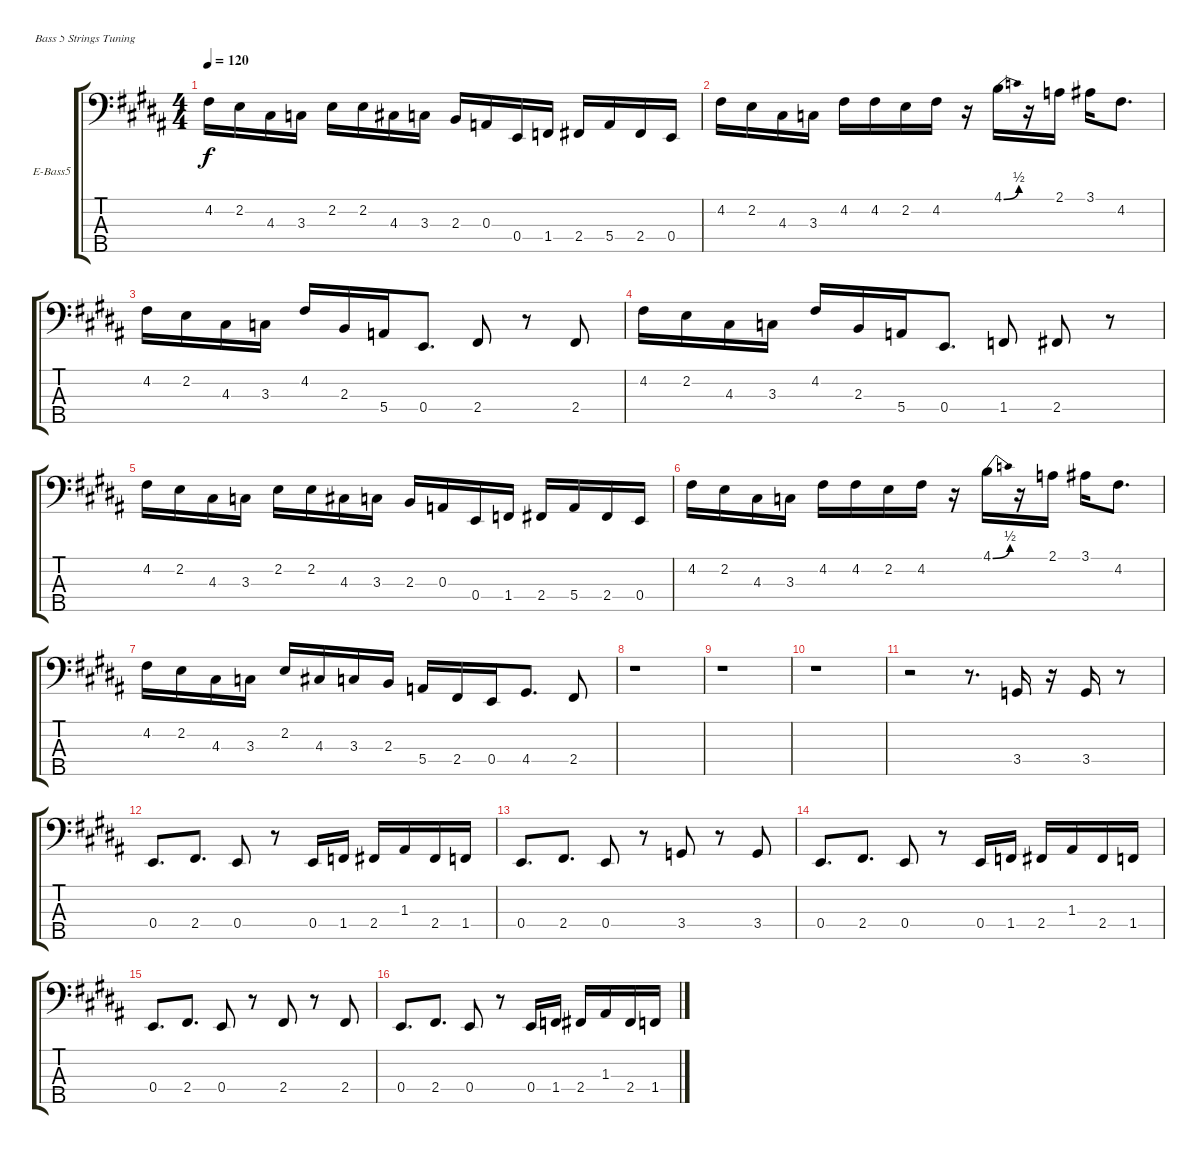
\bracketExtendMode groupsimilarinstruments
\firstSystemTrackNameOrientation horizontal
\otherSystemsTrackNameOrientation horizontal
\track ("Fred Schneider" "E-Bass5") {instrument electricbassfinger}
\staff {score tabs}
\tuning (G2 D2 A1 E1 B0)
\ts (4 4)
\tempo 120
\clef f4
\ks g#minor
4.2{acc #}.16{dy f} 2.2{acc forcenatural}.16 4.3{acc #}.16 3.3{acc forcenatural}.16 2.2{acc forcenatural}.16 2.2{acc forcenatural}.16 4.3{acc #}.16 3.3{acc forcenatural}.16 2.3{acc forcenatural}.16 0.3{acc forcenatural}.16 0.4{acc forcenatural}.16 1.4{acc forcenatural}.16 2.4{acc #}.16 5.4{acc forcenatural}.16 2.4{acc #}.16 0.4{acc forcenatural}.16 |
4.2{acc #}.16 2.2{acc forcenatural}.16 4.3{acc #}.16 3.3{acc forcenatural}.16 4.2{acc #}.16 4.2{acc #}.16 2.2{acc forcenatural}.16 4.2{acc #}.16 r.16 4.1{be (bend 0 0 60 2) acc forcenatural}.16 r.16 2.1{acc forcenatural}.16 3.1{acc #}.16 4.2{acc #}.8{d} |
4.2{acc #}.16 2.2{acc forcenatural}.16 4.3{acc #}.16 3.3{acc forcenatural}.16 4.2{acc #}.16 2.3{acc forcenatural}.16 5.4{acc forcenatural}.16 0.4{acc forcenatural}.8{d} 2.4{acc #}.8 r.8 2.4{acc #}.8 |
4.2{acc #}.16 2.2{acc forcenatural}.16 4.3{acc #}.16 3.3{acc forcenatural}.16 4.2{acc #}.16 2.3{acc forcenatural}.16 5.4{acc forcenatural}.16 0.4{acc forcenatural}.8{d} 1.4{acc forcenatural}.8 2.4{acc #}.8 r.8 |
4.2{acc #}.16 2.2{acc forcenatural}.16 4.3{acc #}.16 3.3{acc forcenatural}.16 2.2{acc forcenatural}.16 2.2{acc forcenatural}.16 4.3{acc #}.16 3.3{acc forcenatural}.16 2.3{acc forcenatural}.16 0.3{acc forcenatural}.16 0.4{acc forcenatural}.16 1.4{acc forcenatural}.16 2.4{acc #}.16 5.4{acc forcenatural}.16 2.4{acc #}.16 0.4{acc forcenatural}.16 |
4.2{acc #}.16 2.2{acc forcenatural}.16 4.3{acc #}.16 3.3{acc forcenatural}.16 4.2{acc #}.16 4.2{acc #}.16 2.2{acc forcenatural}.16 4.2{acc #}.16 r.16 4.1{be (bend 0 0 60 2) acc forcenatural}.16 r.16 2.1{acc forcenatural}.16 3.1{acc #}.16 4.2{acc #}.8{d} |
4.2{acc #}.16 2.2{acc forcenatural}.16 4.3{acc #}.16 3.3{acc forcenatural}.16 2.2{acc forcenatural}.16 4.3{acc #}.16 3.3{acc forcenatural}.16 2.3{acc forcenatural}.16 5.4{acc forcenatural}.16 2.4{acc #}.16 0.4{acc forcenatural}.16 4.4{acc #}.8{d} 2.4{acc #}.8 |
r.1 |
r.1 |
r.1 |
r.2 r.8{d} 3.4{acc forcenatural}.16 r.16 3.4{acc forcenatural}.16 r.8 |
0.4{acc forcenatural}.8{d} 2.4{acc #}.8{d} 0.4{acc forcenatural}.8 r.8 0.4{acc forcenatural}.16 1.4{acc forcenatural}.16 2.4{acc #}.16 1.3{acc #}.16 2.4{acc #}.16 1.4{acc forcenatural}.16 |
0.4{acc forcenatural}.8{d} 2.4{acc #}.8{d} 0.4{acc forcenatural}.8 r.8 3.4{acc forcenatural}.8 r.8 3.4{acc forcenatural}.8 |
0.4{acc forcenatural}.8{d} 2.4{acc #}.8{d} 0.4{acc forcenatural}.8 r.8 0.4{acc forcenatural}.16 1.4{acc forcenatural}.16 2.4{acc #}.16 1.3{acc #}.16 2.4{acc #}.16 1.4{acc forcenatural}.16 |
0.4{acc forcenatural}.8{d} 2.4{acc #}.8{d} 0.4{acc forcenatural}.8 r.8 2.4{acc #}.8 r.8 2.4{acc #}.8 |
0.4{acc forcenatural}.8{d} 2.4{acc #}.8{d} 0.4{acc forcenatural}.8 r.8 0.4{acc forcenatural}.16 1.4{acc forcenatural}.16 2.4{acc #}.16 1.3{acc #}.16 2.4{acc #}.16 1.4{acc forcenatural}.16
